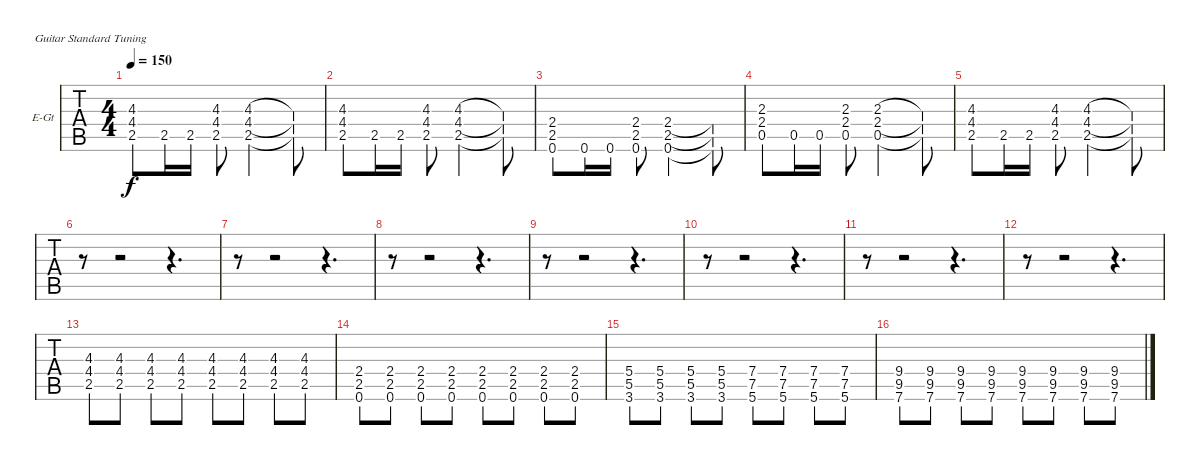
\defaultSystemsLayout 4
\bracketExtendMode groupsimilarinstruments
\firstSystemTrackNameOrientation horizontal
\otherSystemsTrackNameOrientation horizontal
\track ("Electric Guitar" "E-Gt") {instrument distortionguitar}
\staff {tabs}
\tuning (E4 B3 G3 D3 A2 E2)
\ts (4 4)
\tempo 150
\clef g2
\scale
0.333333
\ks c
(4.3 4.4 2.5).8{dy f} 2.5.16 2.5.16 (4.3 4.4 2.5).8 (4.3 4.4 2.5).2 (4.3{t} 4.4{t} 2.5{t}).8 |
\scale
0.333333 (4.3 4.4 2.5).8 2.5.16 2.5.16 (4.3 4.4 2.5).8 (4.3 4.4 2.5).2 (4.3{t} 4.4{t} 2.5{t}).8 |
\scale
0.333333 (2.4 2.5 0.6).8 0.6.16 0.6.16 (2.4 2.5 0.6).8 (2.4 2.5 0.6).2 (2.4{t} 2.5{t} 0.6{t}).8 |
\scale
0.333333 (2.3 2.4 0.5).8 0.5.16 0.5.16 (2.3 2.4 0.5).8 (2.3 2.4 0.5).2 (2.3{t} 2.4{t} 0.5{t}).8 |
\scale
0.333333 (4.3 4.4 2.5).8 2.5.16 2.5.16 (4.3 4.4 2.5).8 (4.3 4.4 2.5).2 (4.3{t} 4.4{t} 2.5{t}).8 |
\scale
0.333333 r.8 r.2 r.4{d} |
\scale
0.333333 r.8 r.2 r.4{d} |
\scale
0.333333 r.8 r.2 r.4{d} |
\scale
0.333333 r.8 r.2 r.4{d} |
\scale
0.333333 r.8 r.2 r.4{d} |
\scale
0.333333 r.8 r.2 r.4{d} |
\scale
0.333333 r.8 r.2 r.4{d} |
\scale
0.333333 (4.3 4.4 2.5).8 (4.3 4.4 2.5).8 (4.3 4.4 2.5).8 (4.3 4.4 2.5).8 (4.3 4.4 2.5).8 (4.3 4.4 2.5).8 (4.3 4.4 2.5).8 (4.3 4.4 2.5).8 |
\scale
0.333333 (2.4 2.5 0.6).8 (2.4 2.5 0.6).8 (2.4 2.5 0.6).8 (2.4 2.5 0.6).8 (2.4 2.5 0.6).8 (2.4 2.5 0.6).8 (2.4 2.5 0.6).8 (2.4 2.5 0.6).8 |
\scale
0.333333 (5.4 5.5 3.6).8 (5.4 5.5 3.6).8 (5.4 5.5 3.6).8 (5.4 5.5 3.6).8 (7.4 7.5 5.6).8 (7.4 7.5 5.6).8 (7.4 7.5 5.6).8 (7.4 7.5 5.6).8 |
\scale
0.333333 (9.4 9.5 7.6).8 (9.4 9.5 7.6).8 (9.4 9.5 7.6).8 (9.4 9.5 7.6).8 (9.4 9.5 7.6).8 (9.4 9.5 7.6).8 (9.4 9.5 7.6).8 (9.4 9.5 7.6).8
